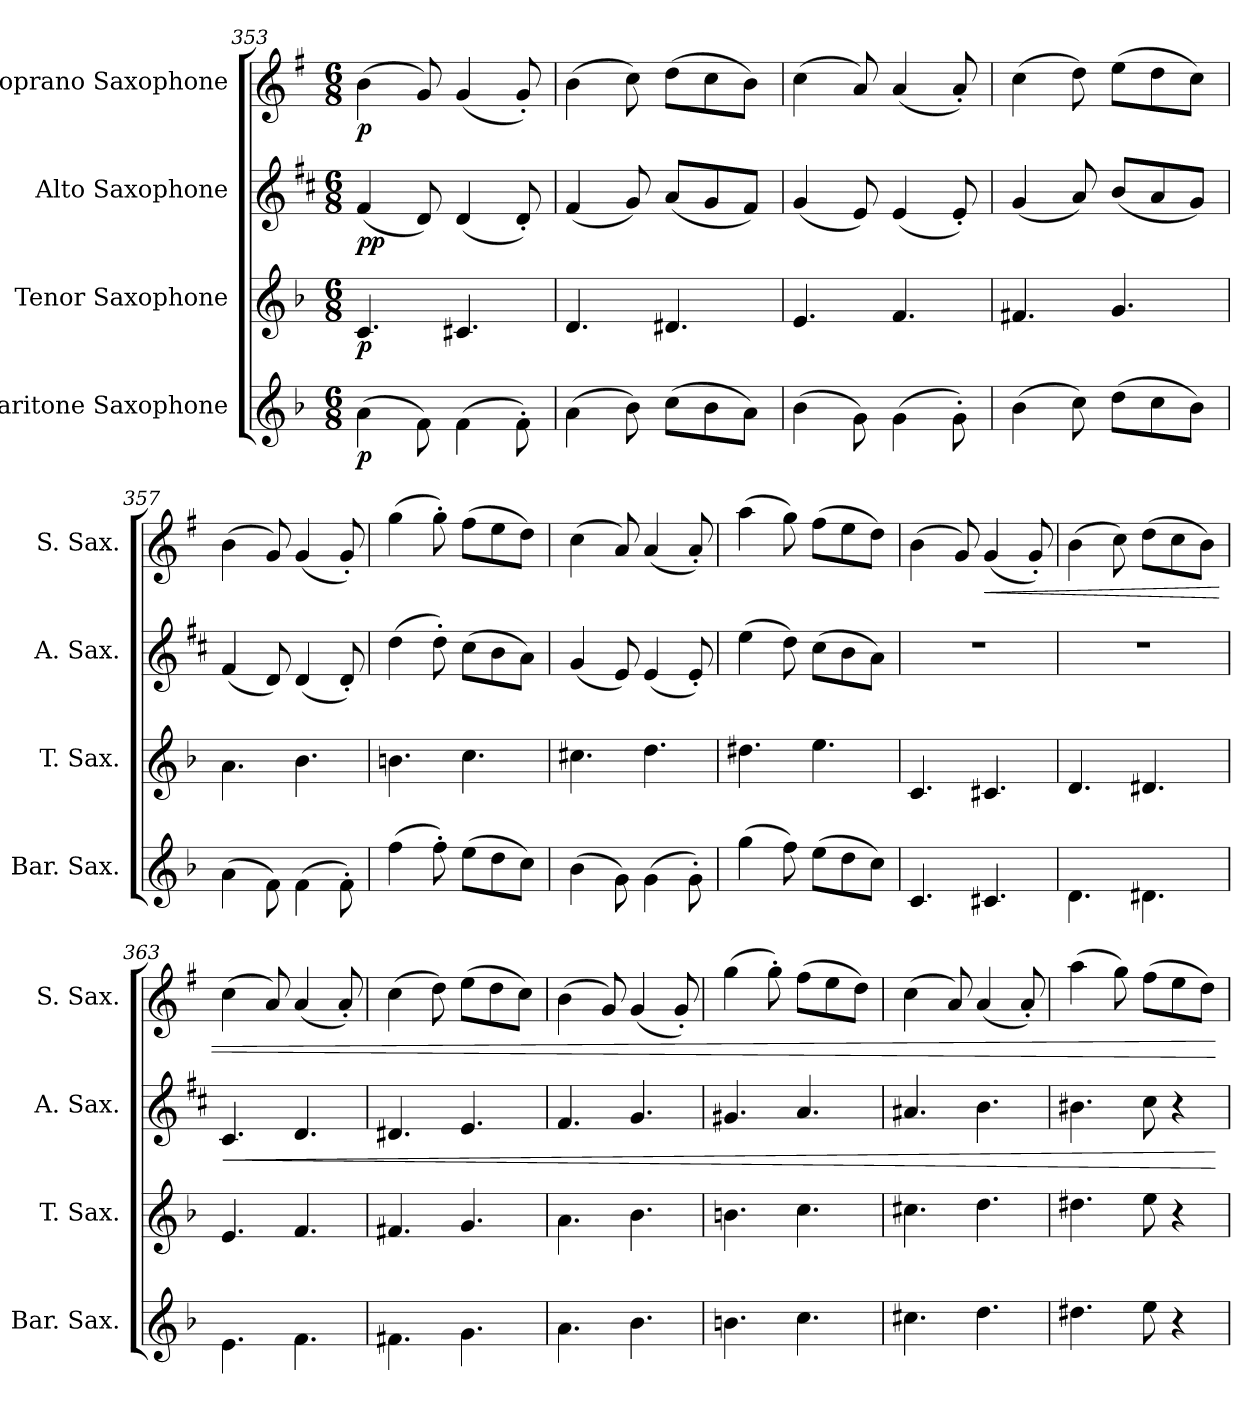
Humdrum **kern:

**kern	**dynam	**kern	**dynam	**kern	**dynam	**kern	**dynam
*part4	*part4	*part3	*part3	*part2	*part2	*part1	*part1
*staff4	*staff4	*staff3	*staff3	*staff2	*staff2	*staff1	*staff1
*I"Baritone Saxophone	*	*I"Tenor Saxophone	*	*I"Alto Saxophone	*	*I"Soprano Saxophone	*
*I'Bar. Sax.	*	*I'T. Sax.	*	*I'A. Sax.	*	*I'S. Sax.	*
*clefG2	*	*clefG2	*	*clefG2	*	*clefG2	*
*ITrd12c21	*	*ITrd8c14	*	*ITrd5c9	*	*ITrd1c2	*
*k[b-]	*	*k[b-]	*	*k[b-]	*	*k[b-]	*
*M6/8	*	*M6/8	*	*M6/8	*	*M6/8	*
=353	=353	=353	=353	=353	=353	=353	=353
!	!LO:DY:b	!	!LO:DY:b	!	!LO:DY:b	!	!
!	!	!	!	!	!LO:DY:n=1:b	!	!LO:DY:b
(4A\	p	4.C/	p	(4A/	p p	(4a\	p
8F\)	.	.	.	8F/)	.	8f/)	.
(4F\	.	4.C#X/	.	(4F/	.	(4f/	.
8F'\)	.	.	.	8F'/)	.	8f'/)	.
=354	=354	=354	=354	=354	=354	=354	=354
(4A\	.	4.D/	.	(4A/	.	(4a\	.
8B-\)	.	.	.	8B-/)	.	8b-\)	.
(8c\L	.	4.D#X/	.	(8c/L	.	(8cc\L	.
8B-\	.	.	.	8B-/	.	8b-\	.
8A\J)	.	.	.	8A/J)	.	8a\J)	.
=355	=355	=355	=355	=355	=355	=355	=355
(4B-\	.	4.E/	.	(4B-/	.	(4b-\	.
8G\)	.	.	.	8G/)	.	8g/)	.
(4G\	.	4.F/	.	(4G/	.	(4g/	.
8G'\)	.	.	.	8G'/)	.	8g'/)	.
=356	=356	=356	=356	=356	=356	=356	=356
(4B-\	.	4.F#X/	.	(4B-/	.	(4b-\	.
8c\)	.	.	.	8c/)	.	8cc\)	.
(8d\L	.	4.G/	.	(8d/L	.	(8dd\L	.
8c\	.	.	.	8c/	.	8cc\	.
8B-\J)	.	.	.	8B-/J)	.	8b-\J)	.
=357	=357	=357	=357	=357	=357	=357	=357
(4A\	.	4.A\	.	(4A/	.	(4a\	.
8F\)	.	.	.	8F/)	.	8f/)	.
(4F\	.	4.B-\	.	(4F/	.	(4f/	.
8F'\)	.	.	.	8F'/)	.	8f'/)	.
!!LO:PB:g=z
=358	=358	=358	=358	=358	=358	=358	=358
(4f\	.	4.Bn\	.	(4f\	.	(4ff\	.
8f'\)	.	.	.	8f'\)	.	8ff'\)	.
(8e\L	.	4.c\	.	(8e\L	.	(8ee\L	.
8d\	.	.	.	8d\	.	8dd\	.
8c\J)	.	.	.	8c\J)	.	8cc\J)	.
=359	=359	=359	=359	=359	=359	=359	=359
(4B-\	.	4.c#X\	.	(4B-/	.	(4b-\	.
8G\)	.	.	.	8G/)	.	8g/)	.
(4G\	.	4.d\	.	(4G/	.	(4g/	.
8G'\)	.	.	.	8G'/)	.	8g'/)	.
=360	=360	=360	=360	=360	=360	=360	=360
(4g\	.	4.d#X\	.	(4g\	.	(4gg\	.
8f\)	.	.	.	8f\)	.	8ff\)	.
(8e\L	.	4.e\	.	(8e\L	.	(8ee\L	.
8d\	.	.	.	8d\	.	8dd\	.
8c\J)	.	.	.	8c\J)	.	8cc\J)	.
=361	=361	=361	=361	=361	=361	=361	=361
4.C/	.	4.C/	.	2.r	.	(4a\	.
.	.	.	.	.	.	8f/)	.
!	!	!	!	!	!	!	!LO:HP:b
4.C#X/	.	4.C#X/	.	.	.	(4f/	<
.	.	.	.	.	.	8f'/)	.
=362	=362	=362	=362	=362	=362	=362	=362
4.D\	.	4.D/	.	2.r	.	(4a\	.
.	.	.	.	.	.	8b-\)	.
4.D#X\	.	4.D#X/	.	.	.	(8cc\L	.
.	.	.	.	.	.	8b-\	.
.	.	.	.	.	.	8a\J)	.
=363	=363	=363	=363	=363	=363	=363	=363
!	!	!	!	!	!LO:HP:b	!	!
4.E\	.	4.E/	.	4.E/	<	(4b-\	.
.	.	.	.	.	.	8g/)	.
4.F\	.	4.F/	.	4.F/	.	(4g/	.
.	.	.	.	.	.	8g'/)	.
=364	=364	=364	=364	=364	=364	=364	=364
4.F#X\	.	4.F#X/	.	4.F#X/	.	(4b-\	.
.	.	.	.	.	.	8cc\)	.
4.G\	.	4.G/	.	4.G/	.	(8dd\L	.
.	.	.	.	.	.	8cc\	.
.	.	.	.	.	.	8b-\J)	.
!!LO:LB:g=z
=365	=365	=365	=365	=365	=365	=365	=365
4.A\	.	4.A\	.	4.A/	.	(4a\	.
.	.	.	.	.	.	8f/)	.
4.B-\	.	4.B-\	.	4.B-/	.	(4f/	.
.	.	.	.	.	.	8f'/)	.
=366	=366	=366	=366	=366	=366	=366	=366
4.Bn\	.	4.Bn\	.	4.Bn/	.	(4ff\	.
.	.	.	.	.	.	8ff'\)	.
4.c\	.	4.c\	.	4.c/	.	(8ee\L	.
.	.	.	.	.	.	8dd\	.
.	.	.	.	.	.	8cc\J)	.
=367	=367	=367	=367	=367	=367	=367	=367
4.c#X\	.	4.c#X\	.	4.c#X/	.	(4b-\	.
.	.	.	.	.	.	8g/)	.
4.d\	.	4.d\	.	4.d\	.	(4g/	.
.	.	.	.	.	.	8g'/)	.
=368	=368	=368	=368	=368	=368	=368	=368
4.d#X\	.	4.d#X\	.	4.d#X\	.	(4gg\	.
.	.	.	.	.	.	8ff\)	.
8e\	.	8e\	.	8e\	.	(8ee\L	.
4r	.	4r	.	4r	.	8dd\	.
.	.	.	.	.	.	8cc\J)	.
.	.	.	.	.	[	.	[
=	=	=	=	=	=	=	=
*-	*-	*-	*-	*-	*-	*-	*-
